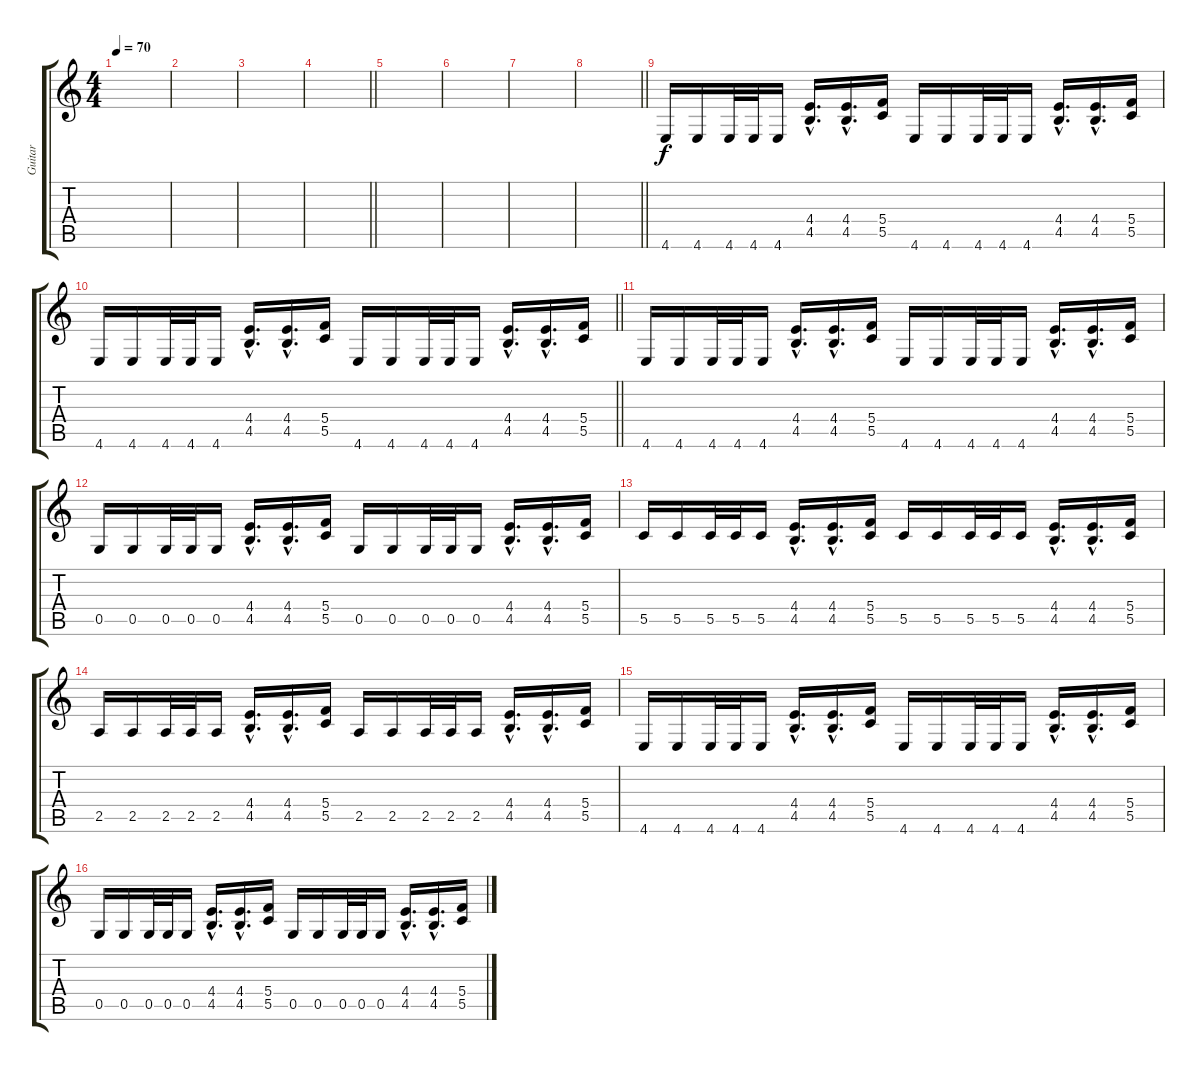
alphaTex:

\track ("Guitar" "Guitar") {instrument distortionguitar}
\staff {score tabs}
\tuning (D4 A3 F3 C3 G2 C2) {hide}
\ts (4 4)
\tempo 70
\clef g2
\ks c
|
|
|
\barLineRight lightlight
|
|
|
|
\barLineRight lightlight
|
4.6.16 4.6.16 4.6.32 4.6.32 4.6.16 (4.4{hac} 4.5{hac}).16{d} (4.4{hac} 4.5{hac}).16{d} (5.4 5.5).16 4.6.16 4.6.16 4.6.32 4.6.32 4.6.16 (4.4{hac} 4.5{hac}).16{d} (4.4{hac} 4.5{hac}).16{d} (5.4 5.5).16 |
\barLineRight lightlight
4.6.16 4.6.16 4.6.32 4.6.32 4.6.16 (4.4{hac} 4.5{hac}).16{d} (4.4{hac} 4.5{hac}).16{d} (5.4 5.5).16 4.6.16 4.6.16 4.6.32 4.6.32 4.6.16 (4.4{hac} 4.5{hac}).16{d} (4.4{hac} 4.5{hac}).16{d} (5.4 5.5).16 |
\section ("" "")
4.6.16 4.6.16 4.6.32 4.6.32 4.6.16 (4.4{hac} 4.5{hac}).16{d} (4.4{hac} 4.5{hac}).16{d} (5.4 5.5).16 4.6.16 4.6.16 4.6.32 4.6.32 4.6.16 (4.4{hac} 4.5{hac}).16{d} (4.4{hac} 4.5{hac}).16{d} (5.4 5.5).16 |
0.5.16 0.5.16 0.5.32 0.5.32 0.5.16 (4.4{hac} 4.5{hac}).16{d} (4.4{hac} 4.5{hac}).16{d} (5.4 5.5).16 0.5.16 0.5.16 0.5.32 0.5.32 0.5.16 (4.4{hac} 4.5{hac}).16{d} (4.4{hac} 4.5{hac}).16{d} (5.4 5.5).16 |
5.5.16 5.5.16 5.5.32 5.5.32 5.5.16 (4.4{hac} 4.5{hac}).16{d} (4.4{hac} 4.5{hac}).16{d} (5.4 5.5).16 5.5.16 5.5.16 5.5.32 5.5.32 5.5.16 (4.4{hac} 4.5{hac}).16{d} (4.4{hac} 4.5{hac}).16{d} (5.4 5.5).16 |
2.5.16 2.5.16 2.5.32 2.5.32 2.5.16 (4.4{hac} 4.5{hac}).16{d} (4.4{hac} 4.5{hac}).16{d} (5.4 5.5).16 2.5.16 2.5.16 2.5.32 2.5.32 2.5.16 (4.4{hac} 4.5{hac}).16{d} (4.4{hac} 4.5{hac}).16{d} (5.4 5.5).16 |
4.6.16 4.6.16 4.6.32 4.6.32 4.6.16 (4.4{hac} 4.5{hac}).16{d} (4.4{hac} 4.5{hac}).16{d} (5.4 5.5).16 4.6.16 4.6.16 4.6.32 4.6.32 4.6.16 (4.4{hac} 4.5{hac}).16{d} (4.4{hac} 4.5{hac}).16{d} (5.4 5.5).16 |
0.5.16 0.5.16 0.5.32 0.5.32 0.5.16 (4.4{hac} 4.5{hac}).16{d} (4.4{hac} 4.5{hac}).16{d} (5.4 5.5).16 0.5.16 0.5.16 0.5.32 0.5.32 0.5.16 (4.4{hac} 4.5{hac}).16{d} (4.4{hac} 4.5{hac}).16{d} (5.4 5.5).16
